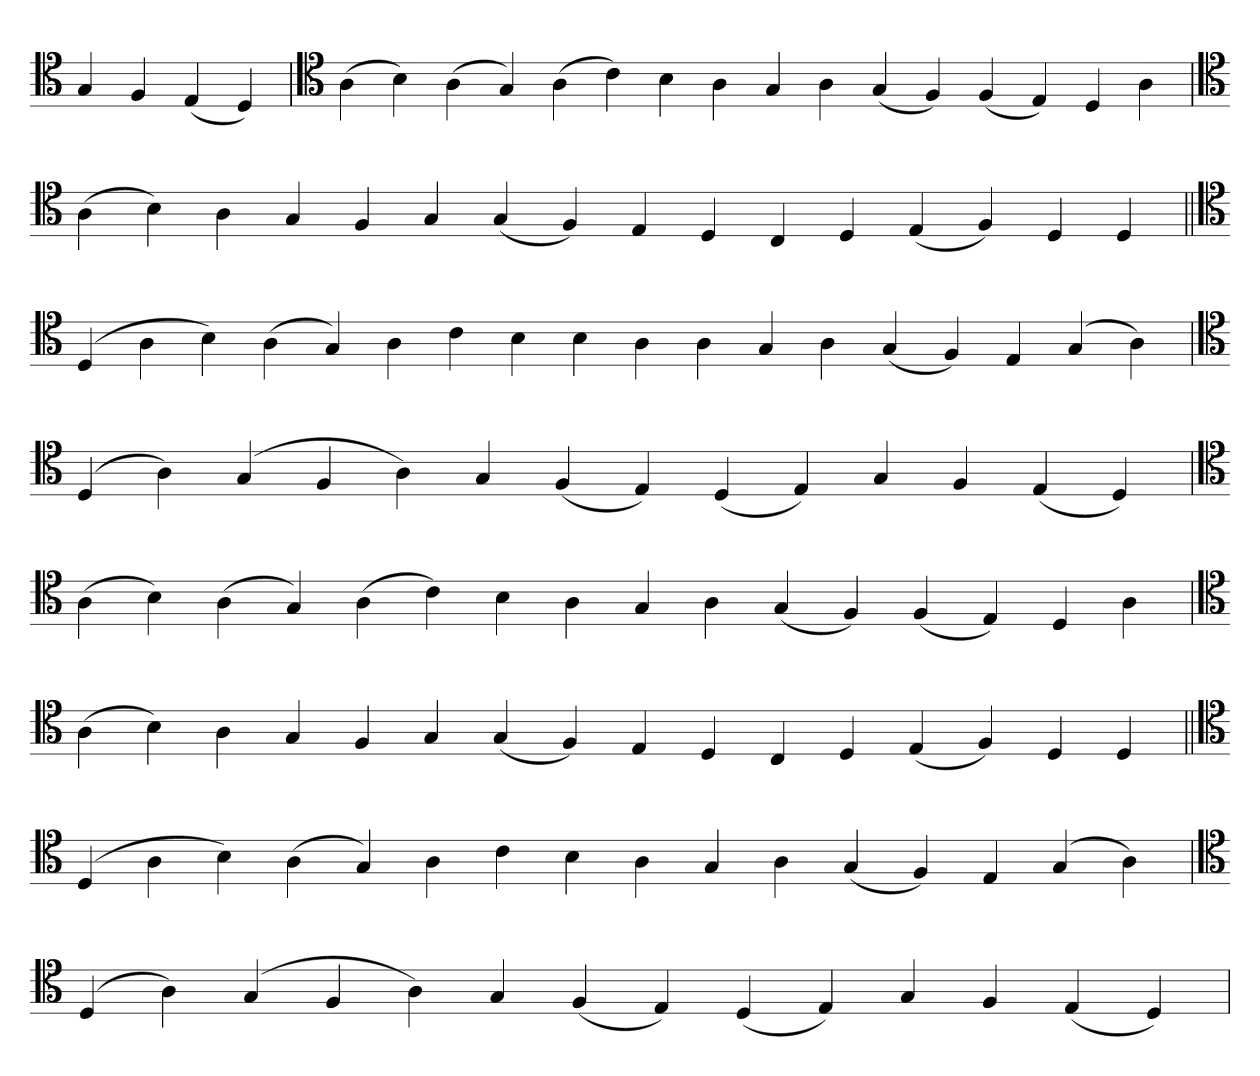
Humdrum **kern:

**kern
*part1
*staff1
*clefC4
=
4G
4F
(4E
4D)
=
*clefC4
(4A
4B)
(4A
4G)
(4A
4c)
4B
4A
4G
4A
(4G
4F)
(4F
4E)
4D
4A
='
*clefC4
(4A
4B)
4A
4G
4F
4G
(4G
4F)
4E
4D
4C
4D
(4E
4F)
4D
4D
=||
*clefC4
(4D
4A
4B)
(4A
4G)
4A
4c
4B
4B
4A
4A
4G
4A
(4G
4F)
4E
(4G
4A)
='
*clefC4
(4D
4A)
(4G
4F
4A)
4G
(4F
4E)
(4D
4E)
4G
4F
(4E
4D)
=
*clefC4
(4A
4B)
(4A
4G)
(4A
4c)
4B
4A
4G
4A
(4G
4F)
(4F
4E)
4D
4A
='
*clefC4
(4A
4B)
4A
4G
4F
4G
(4G
4F)
4E
4D
4C
4D
(4E
4F)
4D
4D
=||
*clefC4
(4D
4A
4B)
(4A
4G)
4A
4c
4B
4A
4G
4A
(4G
4F)
4E
(4G
4A)
='
*clefC4
(4D
4A)
(4G
4F
4A)
4G
(4F
4E)
(4D
4E)
4G
4F
(4E
4D)
=
*-
